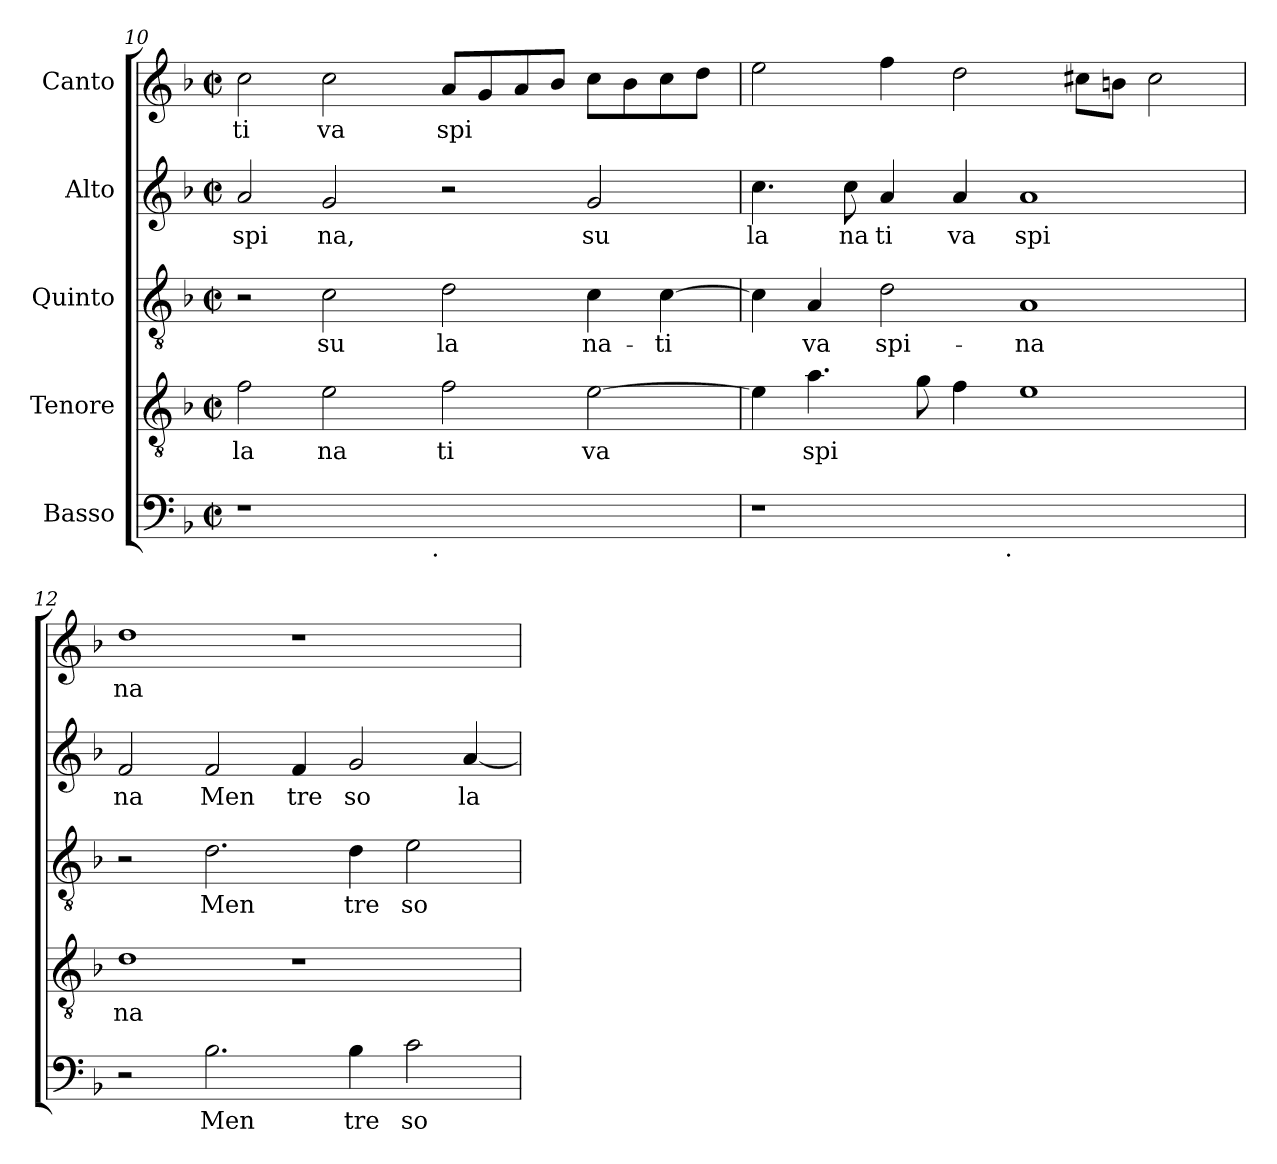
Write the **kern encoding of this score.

**kern	**text	**kern	**text	**kern	**text	**kern	**text	**kern	**text
*part5	*part5	*part4	*part4	*part3	*part3	*part2	*part2	*part1	*part1
*staff5	*staff5	*staff4	*staff4	*staff3	*staff3	*staff2	*staff2	*staff1	*staff1
*I"Basso	*	*I"Tenore	*	*I"Quinto	*	*I"Alto	*	*I"Canto	*
*clefF4	*	*clefGv2	*	*clefGv2	*	*clefG2	*	*clefG2	*
*k[b-]	*	*k[b-]	*	*k[b-]	*	*k[b-]	*	*k[b-]	*
*F:	*	*F:	*	*F:	*	*F:	*	*F:	*
*M2/2	*	*M2/2	*	*M2/2	*	*M2/2	*	*M2/2	*
*met(c|)	*	*met(c|)	*	*met(c|)	*	*met(c|)	*	*met(c|)	*
=10	=10	=10	=10	=10	=10	=10	=10	=10	=10
!	!	!	!LO:LY:b:cj	!	!	!	!LO:LY:b:cj	!	!LO:LY:b:cj
*^	*	*	*	*	*	*	*	*	*
1r	2ryy	.	2f\	la	2r	.	2a/	spi	2cc\	ti
!	!	!	!	!LO:LY:b:cj	!	!LO:LY:b:cj	!	!LO:LY:b:cj	!	!LO:LY:b:cj
.	4ryy	.	2e\	na	2c\	su	2g/	na,	2cc\	va
.	8...ryy	.	.	.	.	.	.	.	.	.
!	!LO:TX:b:t=.	!	!	!	!	!	!	!	!	!
.	1ryy	.	.	.	.	.	.	.	.	.
!	!	!	!	!LO:LY:b:cj	!	!LO:LY:b:cj	!	!	!	!LO:LY:b:cj
1ryy	.	.	2f\	ti	2d\	la	2r	.	8a/L	spi
!	!	!	!	!	!	!	!	!	!	!LO:LY:b:cj
.	.	.	.	.	.	.	.	.	8g/	.
!	!	!	!	!	!	!	!	!	!	!LO:LY:b:cj
.	.	.	.	.	.	.	.	.	8a/	.
!	!	!	!	!	!	!	!	!	!	!LO:LY:b:cj
.	.	.	.	.	.	.	.	.	8b-/J	.
!	!	!	!	!LO:LY:b:cj	!	!LO:LY:b:cj	!	!LO:LY:b:cj	!	!LO:LY:b:cj
.	.	.	[>2e\	va	4c\	na-	2g/	su	8cc\L	.
!	!	!	!	!	!	!	!	!	!	!LO:LY:b:cj
.	.	.	.	.	.	.	.	.	8b-\	.
!	!	!	!	!	!	!LO:LY:b:cj	!	!	!	!LO:LY:b:cj
.	.	.	.	.	[>4c\	-ti-	.	.	8cc\	.
!	!	!	!	!	!	!	!	!	!	!LO:LY:b:cj
.	.	.	.	.	.	.	.	.	8dd\J	.
.	64ryy	.	.	.	.	.	.	.	.	.
=11	=11	=11	=11	=11	=11	=11	=11	=11	=11	=11
!	!	!	!	!LO:LY:b:cj	!	!LO:LY:b:cj	!	!LO:LY:b:cj	!	!LO:LY:b:cj
1r	2ryy	.	4e\]	.	4c\]	--	4.cc\	la	2ee\	.
!	!	!	!	!LO:LY:b:cj	!	!LO:LY:b:cj	!	!	!	!
.	.	.	4.a\	spi	4A/	-va	.	.	.	.
!	!	!	!	!	!	!	!	!LO:LY:b:cj	!	!
.	.	.	.	.	.	.	8cc\	na	.	.
!	!	!	!	!	!	!LO:LY:b:cj	!	!LO:LY:b:cj	!	!LO:LY:b:cj
.	4...ryy	.	.	.	2d\	spi-	4a/	ti	4ff\	.
!	!	!	!	!LO:LY:b:cj	!	!	!	!	!	!
.	.	.	8g\	.	.	.	.	.	.	.
!	!	!	!	!LO:LY:b:cj	!	!	!	!LO:LY:b:cj	!	!LO:LY:b:cj
.	.	.	4f\	.	.	.	4a/	va	2dd\	.
!	!LO:TX:b:t=.	!	!	!	!	!	!	!	!	!
.	1ryy	.	.	.	.	.	.	.	.	.
!	!	!	!	!LO:LY:b:cj	!	!LO:LY:b:cj	!	!LO:LY:b:cj	!	!
1ryy	.	.	1e	.	1A	-na	1a	spi	.	.
!	!	!	!	!	!	!	!	!	!	!LO:LY:b:cj
.	.	.	.	.	.	.	.	.	8cc#\L	.
!	!	!	!	!	!	!	!	!	!	!LO:LY:b:cj
.	.	.	.	.	.	.	.	.	8b\J	.
!	!	!	!	!	!	!	!	!	!	!LO:LY:b:cj
.	.	.	.	.	.	.	.	.	2cc#\	.
.	32ryy	.	.	.	.	.	.	.	.	.
!!LO:PB:g=z
=12	=12	=12	=12	=12	=12	=12	=12	=12	=12	=12
!	!	!	!	!LO:LY:b:cj	!	!	!	!LO:LY:b:cj	!	!LO:LY:b:cj
*v	*v	*	*	*	*	*	*	*	*	*
2r	.	1d	na	2r	.	2f/	na	1dd	na
!	!LO:LY:b:cj	!	!	!	!LO:LY:b:cj	!	!LO:LY:b:cj	!	!
2.B-\	Men	.	.	2.d\	Men	2f/	Men	.	.
!	!	!	!	!	!	!	!LO:LY:b:cj	!	!
.	.	1r	.	.	.	4f/	tre	1r	.
!	!LO:LY:b:cj	!	!	!	!LO:LY:b:cj	!	!LO:LY:b:cj	!	!
4B-\	tre	.	.	4d\	tre	2g/	so	.	.
!	!LO:LY:b:cj	!	!	!	!LO:LY:b:cj	!	!	!	!
2c\	so	.	.	2e\	so	.	.	.	.
!	!	!	!	!	!	!	!LO:LY:b:cj	!	!
.	.	.	.	.	.	[<4a/	la	.	.
=	=	=	=	=	=	=	=	=	=
*-	*-	*-	*-	*-	*-	*-	*-	*-	*-
